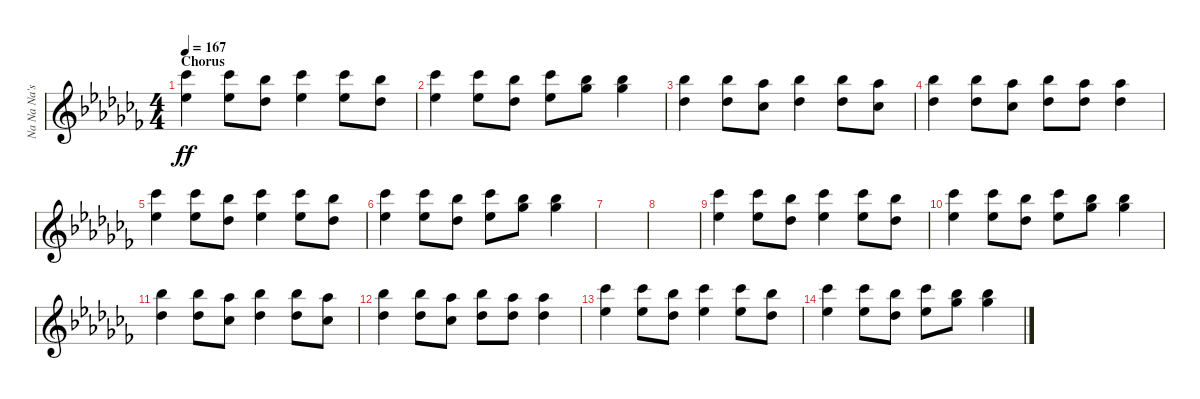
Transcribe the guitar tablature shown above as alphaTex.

\track ("Na Na Na's" "Na Na Na's") {instrument distortionguitar}
\staff {score}
\tuning (E4 B3 G3 D3 A2 E2 B1) {hide}
\ts (4 4)
\section ("" "Chorus")
\tempo 167
\clef g2
\ks abminor
(7.1 4.2).4{dy ff} (7.1 4.2).8 (6.1 2.2).8 (7.1 4.2).4 (7.1 4.2).8 (6.1 2.2).8 |
(7.1 4.2).4 (7.1 4.2).8 (6.1 2.2).8 (7.1 4.2).8 (2.1 11.2).8 (2.1 11.2).4 |
(6.1 2.2).4 (6.1 2.2).8 (4.1 0.2).8 (6.1 2.2).4 (6.1 2.2).8 (4.1 0.2).8 |
(6.1 2.2).4 (6.1 2.2).8 (4.1 0.2).8 (6.1 2.2).8 (4.1 2.2).8 (4.1 2.2).4 |
(7.1 4.2).4 (7.1 4.2).8 (6.1 2.2).8 (7.1 4.2).4 (7.1 4.2).8 (6.1 2.2).8 |
(7.1 4.2).4 (7.1 4.2).8 (6.1 2.2).8 (7.1 4.2).8 (2.1 11.2).8 (2.1 11.2).4 |
|
|
(7.1 4.2).4{volume 10} (7.1 4.2).8 (6.1 2.2).8 (7.1 4.2).4 (7.1 4.2).8 (6.1 2.2).8 |
(7.1 4.2).4 (7.1 4.2).8 (6.1 2.2).8 (7.1 4.2).8 (2.1 11.2).8 (2.1 11.2).4 |
(6.1 2.2).4 (6.1 2.2).8 (4.1 0.2).8 (6.1 2.2).4 (6.1 2.2).8 (4.1 0.2).8 |
(6.1 2.2).4 (6.1 2.2).8 (4.1 0.2).8 (6.1 2.2).8 (4.1 2.2).8 (4.1 2.2).4 |
(7.1 4.2).4 (7.1 4.2).8 (6.1 2.2).8 (7.1 4.2).4 (7.1 4.2).8 (6.1 2.2).8 |
(7.1 4.2).4 (7.1 4.2).8 (6.1 2.2).8 (7.1 4.2).8 (2.1 11.2).8 (2.1 11.2).4
